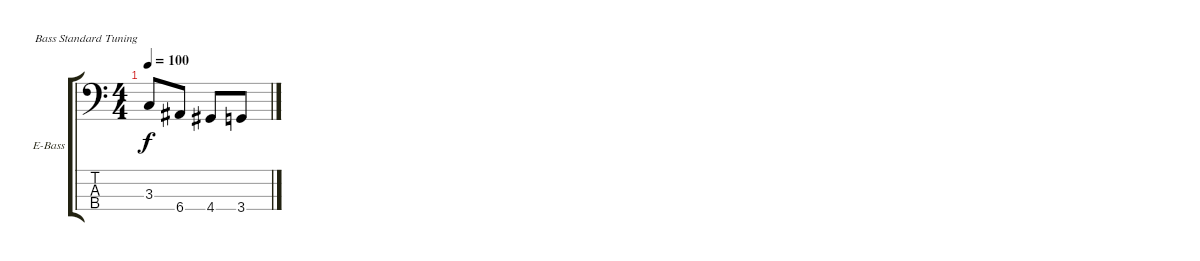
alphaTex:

\bracketExtendMode groupsimilarinstruments
\firstSystemTrackNameOrientation horizontal
\otherSystemsTrackNameOrientation horizontal
\track ("Electric Bass" "E-Bass") {instrument electricbassfinger}
\staff {score tabs}
\tuning (G2 D2 A1 E1)
\ts (4 4)
\tempo 100
\clef f4
\ks c
3.3.8{dy f} 6.4.8 4.4.8 3.4.8
